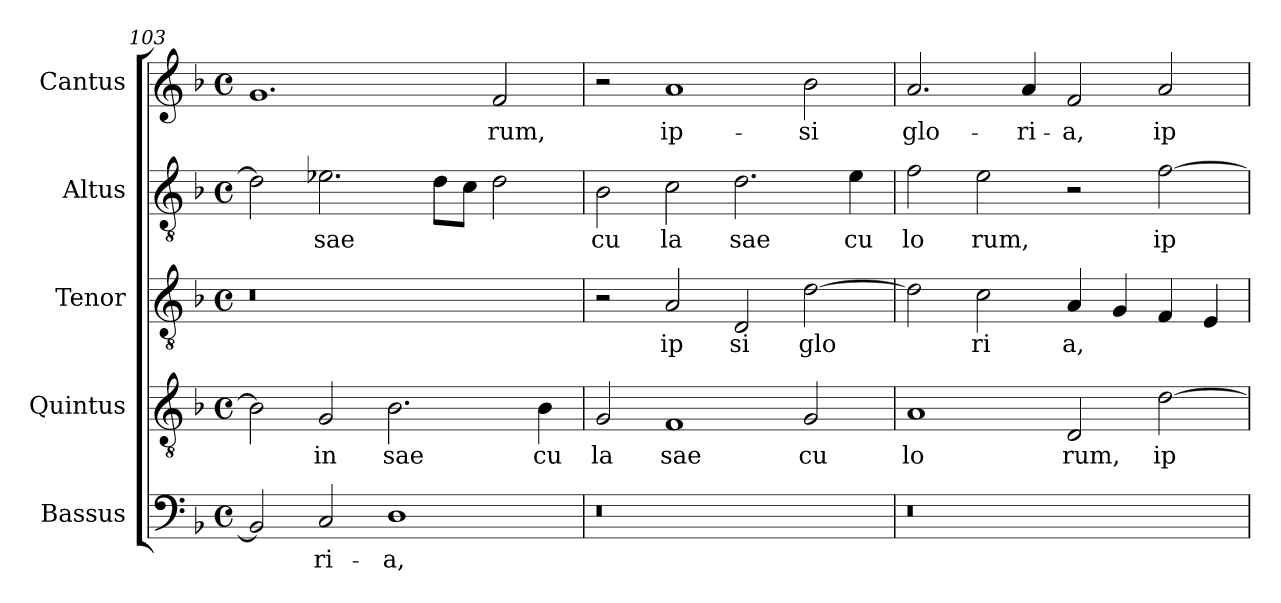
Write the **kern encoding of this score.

**kern	**text	**kern	**text	**kern	**text	**kern	**text	**kern	**text
*part5	*part5	*part4	*part4	*part3	*part3	*part2	*part2	*part1	*part1
*staff5	*staff5	*staff4	*staff4	*staff3	*staff3	*staff2	*staff2	*staff1	*staff1
*I"Bassus	*	*I"Quintus	*	*I"Tenor	*	*I"Altus	*	*I"Cantus	*
*clefF4	*	*clefGv2	*	*clefGv2	*	*clefGv2	*	*clefG2	*
*k[b-]	*	*k[b-]	*	*k[b-]	*	*k[b-]	*	*k[b-]	*
*F:	*	*F:	*	*F:	*	*F:	*	*F:	*
*M4/4	*	*M4/4	*	*M4/4	*	*M4/4	*	*M4/4	*
*met(c)	*	*met(c)	*	*met(c)	*	*met(c)	*	*met(c)	*
=103	=103	=103	=103	=103	=103	=103	=103	=103	=103
2BB-/]	.	2B-\]	.	0r	.	2d\]	.	1.g	.
!	!LO:LY:b:cj	!	!LO:LY:b:cj	!	!	!	!LO:LY:b	!	!
2C/	-ri-	2G/	in	.	.	2.e-X\	sae	.	.
!	!LO:LY:b:cj	!	!LO:LY:b:cj	!	!	!	!	!	!
1D	-a,	2.B-\	sae	.	.	.	.	.	.
.	.	.	.	.	.	8d\L	.	.	.
.	.	.	.	.	.	8c\J	.	.	.
!	!	!	!	!	!	!	!	!	!LO:LY:b:cj
.	.	.	.	.	.	2d\	.	2f/	-rum,
!	!	!	!LO:LY:b:cj	!	!	!	!	!	!
.	.	4B-\	cu	.	.	.	.	.	.
=104	=104	=104	=104	=104	=104	=104	=104	=104	=104
!	!	!	!LO:LY:b:cj	!	!	!	!LO:LY:b:cj	!	!
0r	.	2G/	la	2r	.	2B-\	cu	2r	.
!	!	!	!LO:LY:b:cj	!	!LO:LY:b:cj	!	!LO:LY:b:cj	!	!LO:LY:b:cj
.	.	1F	sae	2A/	ip	2c\	la	1a	ip-
!	!	!	!	!	!LO:LY:b:cj	!	!LO:LY:b:cj	!	!
.	.	.	.	2D/	si	2.d\	sae	.	.
!	!	!	!LO:LY:b:cj	!	!LO:LY:b	!	!	!	!LO:LY:b:cj
.	.	2G/	cu	[>2d\	glo	.	.	2b-\	-si
!	!	!	!	!	!	!	!LO:LY:b:cj	!	!
.	.	.	.	.	.	4e\	cu	.	.
=105	=105	=105	=105	=105	=105	=105	=105	=105	=105
!	!	!	!LO:LY:b:cj	!	!	!	!LO:LY:b:cj	!	!LO:LY:b:cj
0r	.	1A	lo	2d\]	.	2f\	lo	2.a/	glo-
!	!	!	!	!	!LO:LY:b:cj	!	!LO:LY:b:cj	!	!
.	.	.	.	2c\	ri	2e\	rum,	.	.
!	!	!	!	!	!	!	!	!	!LO:LY:b:cj
.	.	.	.	.	.	.	.	4a/	-ri-
!	!	!	!LO:LY:b:cj	!	!LO:LY:b:cj	!	!	!	!LO:LY:b:cj
.	.	2D/	rum,	4A/	a,	2r	.	2f/	-a,
.	.	.	.	4G/	.	.	.	.	.
!	!	!	!LO:LY:b:cj	!	!	!	!LO:LY:b:cj	!	!LO:LY:b:cj
.	.	[>2d\	ip	4F/	.	[>2f\	ip	2a/	ip-
.	.	.	.	4E/	.	.	.	.	.
=	=	=	=	=	=	=	=	=	=
*-	*-	*-	*-	*-	*-	*-	*-	*-	*-
